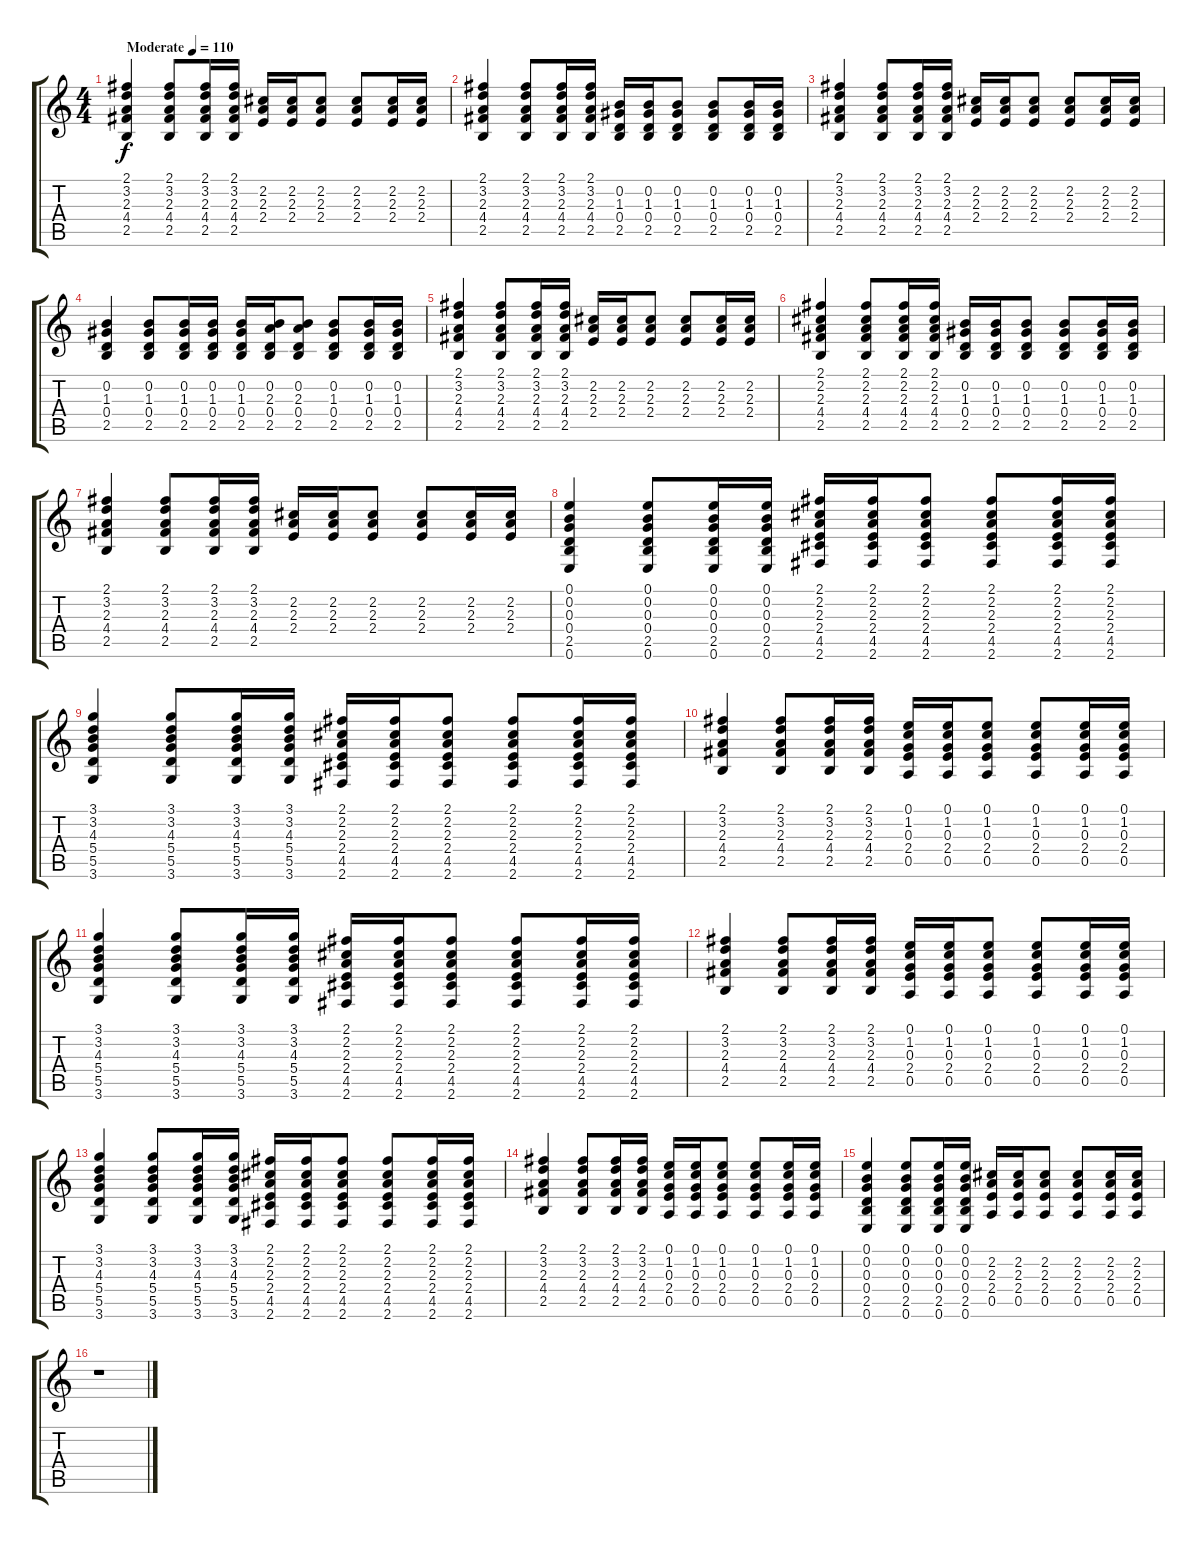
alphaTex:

\track "" {instrument acousticguitarsteel}
\staff {score tabs}
\tuning (E4 B3 G3 D3 A2 E2) {hide}
\ts (4 4)
\tempo (110 "Moderate")
\clef g2
\ks c
(2.1 3.2 2.3 4.4 2.5).4{dy f instrument acousticguitarsteel} (2.1 3.2 2.3 4.4 2.5).8 (2.1 3.2 2.3 4.4 2.5).16 (2.1 3.2 2.3 4.4 2.5).16 (2.2 2.3 2.4).16 (2.2 2.3 2.4).16 (2.2 2.3 2.4).8 (2.2 2.3 2.4).8 (2.2 2.3 2.4).16 (2.2 2.3 2.4).16 |
(2.1 3.2 2.3 4.4 2.5).4 (2.1 3.2 2.3 4.4 2.5).8 (2.1 3.2 2.3 4.4 2.5).16 (2.1 3.2 2.3 4.4 2.5).16 (0.2 1.3 0.4 2.5).16 (0.2 1.3 0.4 2.5).16 (0.2 1.3 0.4 2.5).8 (0.2 1.3 0.4 2.5).8 (0.2 1.3 0.4 2.5).16 (0.2 1.3 0.4 2.5).16 |
(2.1 3.2 2.3 4.4 2.5).4 (2.1 3.2 2.3 4.4 2.5).8 (2.1 3.2 2.3 4.4 2.5).16 (2.1 3.2 2.3 4.4 2.5).16 (2.2 2.3 2.4).16 (2.2 2.3 2.4).16 (2.2 2.3 2.4).8 (2.2 2.3 2.4).8 (2.2 2.3 2.4).16 (2.2 2.3 2.4).16 |
(0.2 1.3 0.4 2.5).4 (0.2 1.3 0.4 2.5).8 (0.2 1.3 0.4 2.5).16 (0.2 1.3 0.4 2.5).16 (0.2 1.3 0.4 2.5).16 (0.2 2.3 0.4 2.5).16 (0.2 2.3 0.4 2.5).8 (0.2 1.3 0.4 2.5).8 (0.2 1.3 0.4 2.5).16 (0.2 1.3 0.4 2.5).16 |
(2.1 3.2 2.3 4.4 2.5).4 (2.1 3.2 2.3 4.4 2.5).8 (2.1 3.2 2.3 4.4 2.5).16 (2.1 3.2 2.3 4.4 2.5).16 (2.2 2.3 2.4).16 (2.2 2.3 2.4).16 (2.2 2.3 2.4).8 (2.2 2.3 2.4).8 (2.2 2.3 2.4).16 (2.2 2.3 2.4).16 |
(2.1 2.2 2.3 4.4 2.5).4 (2.1 2.2 2.3 4.4 2.5).8 (2.1 2.2 2.3 4.4 2.5).16 (2.1 2.2 2.3 4.4 2.5).16 (0.2 1.3 0.4 2.5).16 (0.2 1.3 0.4 2.5).16 (0.2 1.3 0.4 2.5).8 (0.2 1.3 0.4 2.5).8 (0.2 1.3 0.4 2.5).16 (0.2 1.3 0.4 2.5).16 |
(2.1 3.2 2.3 4.4 2.5).4 (2.1 3.2 2.3 4.4 2.5).8 (2.1 3.2 2.3 4.4 2.5).16 (2.1 3.2 2.3 4.4 2.5).16 (2.2 2.3 2.4).16 (2.2 2.3 2.4).16 (2.2 2.3 2.4).8 (2.2 2.3 2.4).8 (2.2 2.3 2.4).16 (2.2 2.3 2.4).16 |
(0.1 0.2 0.3 0.4 2.5 0.6).4 (0.1 0.2 0.3 0.4 2.5 0.6).8 (0.1 0.2 0.3 0.4 2.5 0.6).16 (0.1 0.2 0.3 0.4 2.5 0.6).16 (2.1 2.2 2.3 2.4 4.5 2.6).16 (2.1 2.2 2.3 2.4 4.5 2.6).16 (2.1 2.2 2.3 2.4 4.5 2.6).8 (2.1 2.2 2.3 2.4 4.5 2.6).8 (2.1 2.2 2.3 2.4 4.5 2.6).16 (2.1 2.2 2.3 2.4 4.5 2.6).16 |
(3.1 3.2 4.3 5.4 5.5 3.6).4 (3.1 3.2 4.3 5.4 5.5 3.6).8 (3.1 3.2 4.3 5.4 5.5 3.6).16 (3.1 3.2 4.3 5.4 5.5 3.6).16 (2.1 2.2 2.3 2.4 4.5 2.6).16 (2.1 2.2 2.3 2.4 4.5 2.6).16 (2.1 2.2 2.3 2.4 4.5 2.6).8 (2.1 2.2 2.3 2.4 4.5 2.6).8 (2.1 2.2 2.3 2.4 4.5 2.6).16 (2.1 2.2 2.3 2.4 4.5 2.6).16 |
(2.1 3.2 2.3 4.4 2.5).4 (2.1 3.2 2.3 4.4 2.5).8 (2.1 3.2 2.3 4.4 2.5).16 (2.1 3.2 2.3 4.4 2.5).16 (0.1 1.2 0.3 2.4 0.5).16 (0.1 1.2 0.3 2.4 0.5).16 (0.1 1.2 0.3 2.4 0.5).8 (0.1 1.2 0.3 2.4 0.5).8 (0.1 1.2 0.3 2.4 0.5).16 (0.1 1.2 0.3 2.4 0.5).16 |
(3.1 3.2 4.3 5.4 5.5 3.6).4 (3.1 3.2 4.3 5.4 5.5 3.6).8 (3.1 3.2 4.3 5.4 5.5 3.6).16 (3.1 3.2 4.3 5.4 5.5 3.6).16 (2.1 2.2 2.3 2.4 4.5 2.6).16 (2.1 2.2 2.3 2.4 4.5 2.6).16 (2.1 2.2 2.3 2.4 4.5 2.6).8 (2.1 2.2 2.3 2.4 4.5 2.6).8 (2.1 2.2 2.3 2.4 4.5 2.6).16 (2.1 2.2 2.3 2.4 4.5 2.6).16 |
(2.1 3.2 2.3 4.4 2.5).4 (2.1 3.2 2.3 4.4 2.5).8 (2.1 3.2 2.3 4.4 2.5).16 (2.1 3.2 2.3 4.4 2.5).16 (0.1 1.2 0.3 2.4 0.5).16 (0.1 1.2 0.3 2.4 0.5).16 (0.1 1.2 0.3 2.4 0.5).8 (0.1 1.2 0.3 2.4 0.5).8 (0.1 1.2 0.3 2.4 0.5).16 (0.1 1.2 0.3 2.4 0.5).16 |
(3.1 3.2 4.3 5.4 5.5 3.6).4 (3.1 3.2 4.3 5.4 5.5 3.6).8 (3.1 3.2 4.3 5.4 5.5 3.6).16 (3.1 3.2 4.3 5.4 5.5 3.6).16 (2.1 2.2 2.3 2.4 4.5 2.6).16 (2.1 2.2 2.3 2.4 4.5 2.6).16 (2.1 2.2 2.3 2.4 4.5 2.6).8 (2.1 2.2 2.3 2.4 4.5 2.6).8 (2.1 2.2 2.3 2.4 4.5 2.6).16 (2.1 2.2 2.3 2.4 4.5 2.6).16 |
(2.1 3.2 2.3 4.4 2.5).4 (2.1 3.2 2.3 4.4 2.5).8 (2.1 3.2 2.3 4.4 2.5).16 (2.1 3.2 2.3 4.4 2.5).16 (0.1 1.2 0.3 2.4 0.5).16 (0.1 1.2 0.3 2.4 0.5).16 (0.1 1.2 0.3 2.4 0.5).8 (0.1 1.2 0.3 2.4 0.5).8 (0.1 1.2 0.3 2.4 0.5).16 (0.1 1.2 0.3 2.4 0.5).16 |
(0.1 0.2 0.3 0.4 2.5 0.6).4 (0.1 0.2 0.3 0.4 2.5 0.6).8 (0.1 0.2 0.3 0.4 2.5 0.6).16 (0.1 0.2 0.3 0.4 2.5 0.6).16 (2.2 2.3 2.4 0.5).16 (2.2 2.3 2.4 0.5).16 (2.2 2.3 2.4 0.5).8 (2.2 2.3 2.4 0.5).8 (2.2 2.3 2.4 0.5).16 (2.2 2.3 2.4 0.5).16 |
r.1
